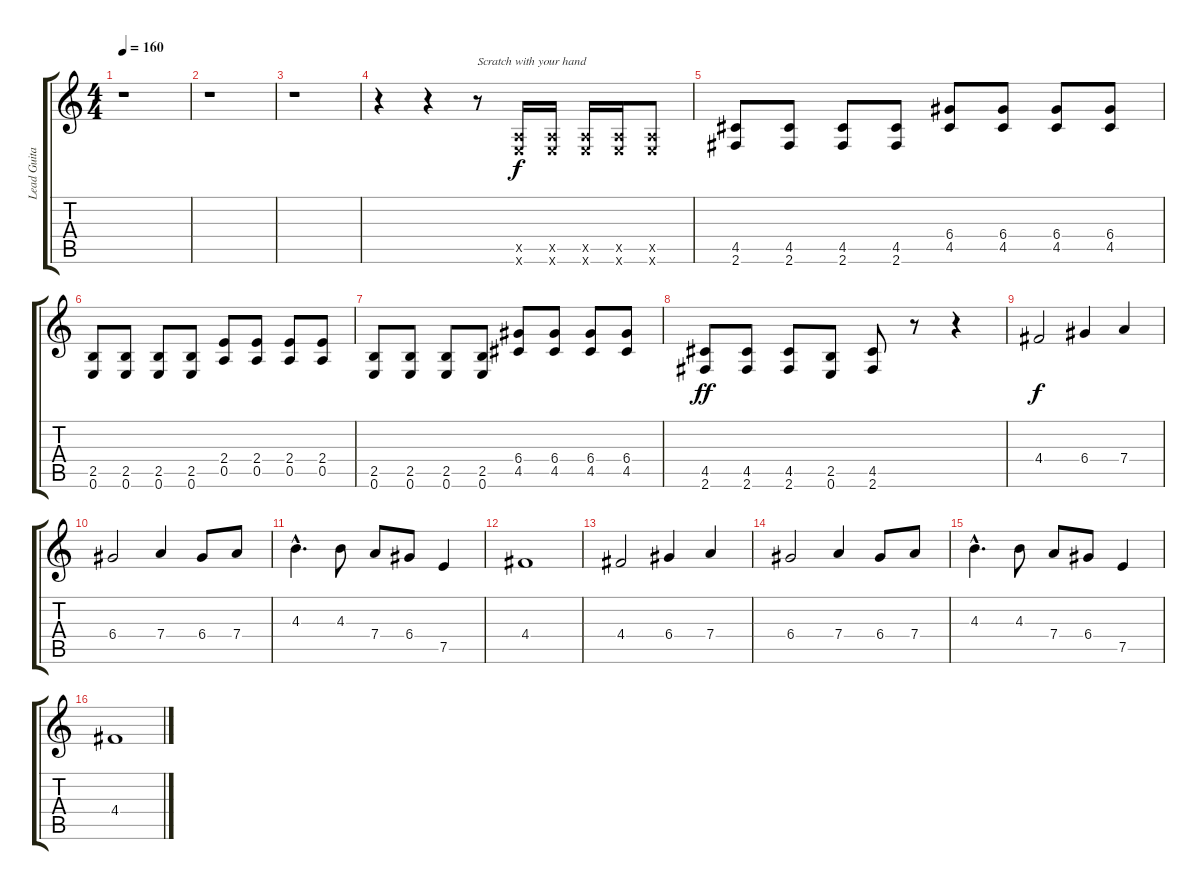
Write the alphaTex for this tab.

\track ("Lead Guitar" "Lead Guita") {instrument distortionguitar}
\staff {score tabs}
\tuning (E4 B3 G3 D3 A2 E2) {hide}
\ts (4 4)
\tempo 160
\clef g2
\ks c
r.1{dy f instrument distortionguitar} |
r.1 |
r.1 |
r.4 r.4 r.8{txt "Scratch with your hand"} (0.5{x} 0.6{x}).16 (0.5{x} 0.6{x}).16 (0.5{x} 0.6{x}).16 (0.5{x} 0.6{x}).16 (0.5{x} 0.6{x}).8 |
(4.5 2.6).8 (4.5 2.6).8 (4.5 2.6).8 (4.5 2.6).8 (6.4 4.5).8 (6.4 4.5).8 (6.4 4.5).8 (6.4 4.5).8 |
(2.5 0.6).8 (2.5 0.6).8 (2.5 0.6).8 (2.5 0.6).8 (2.4 0.5).8 (2.4 0.5).8 (2.4 0.5).8 (2.4 0.5).8 |
(2.5 0.6).8 (2.5 0.6).8 (2.5 0.6).8 (2.5 0.6).8 (6.4 4.5).8 (6.4 4.5).8 (6.4 4.5).8 (6.4 4.5).8 |
(4.5 2.6).8{dy ff} (4.5 2.6).8 (4.5 2.6).8 (2.5 0.6).8 (4.5 2.6).8 r.8 r.4 |
4.4.2{dy f} 6.4.4 7.4.4 |
6.4.2 7.4.4 6.4.8 7.4.8 |
4.3{hac}.4{d} 4.3.8 7.4.8 6.4.8 7.5.4 |
4.4.1 |
4.4.2 6.4.4 7.4.4 |
6.4.2 7.4.4 6.4.8 7.4.8 |
4.3{hac}.4{d} 4.3.8 7.4.8 6.4.8 7.5.4 |
4.4.1
